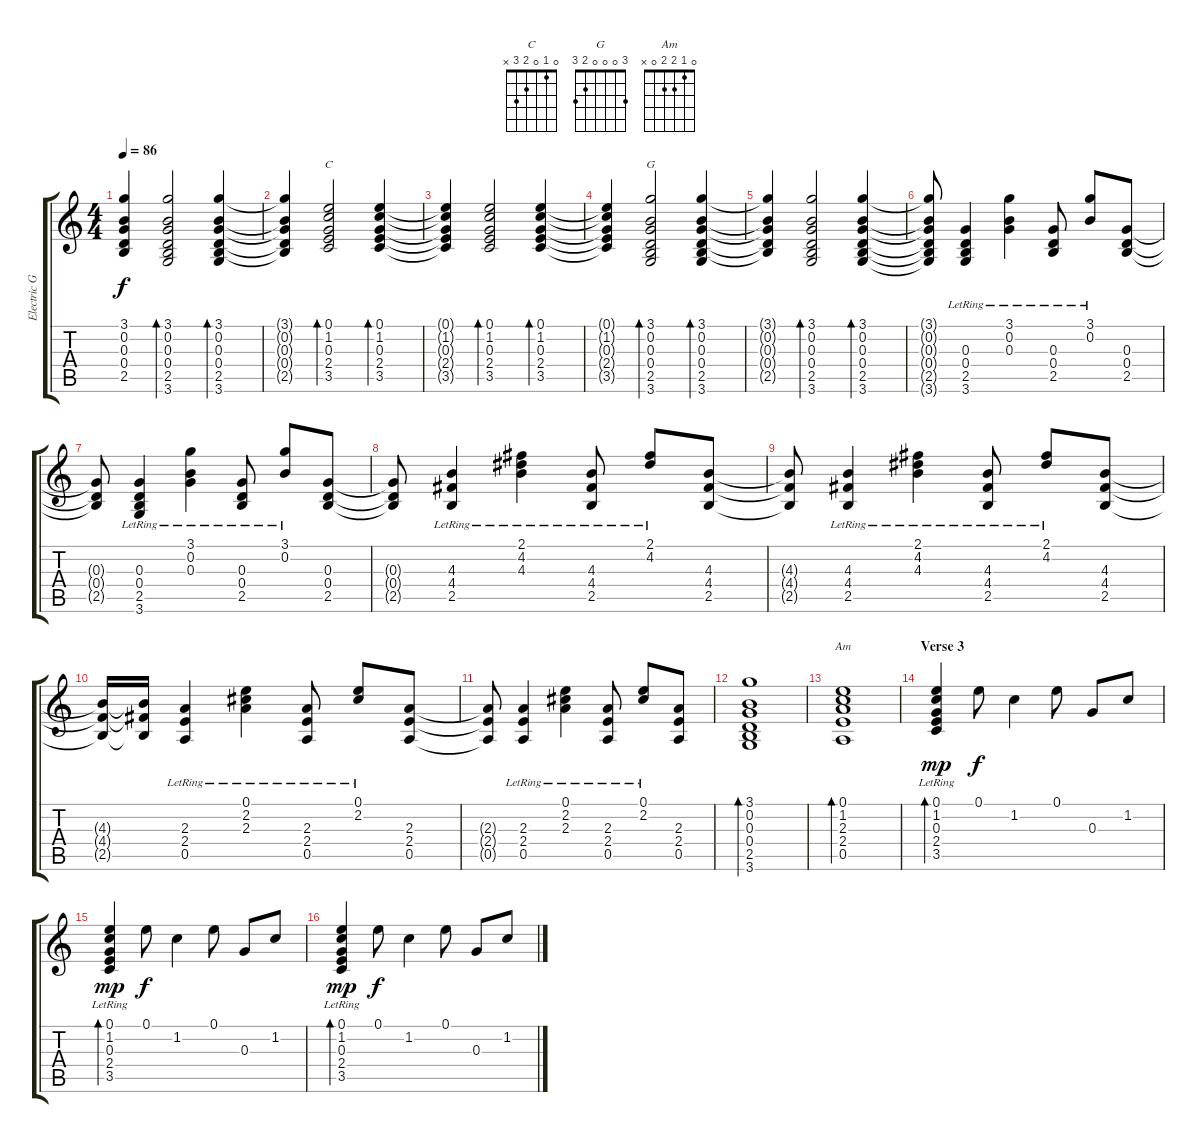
\track ("Electric Guitar (Gano)" "Electric G") {instrument electricguitarclean}
\staff {score tabs}
\tuning (E4 B3 G3 D3 A2 E2) {hide}
\chord ("C" 0 1 0 2 3 x)
\chord ("G" 3 0 0 0 2 3)
\chord ("Am" 0 1 2 2 0 x)
\ts (4 4)
\tempo 86
\clef g2
\ks c
(3.1{t} 0.2{t} 0.3{t} 0.4{t} 2.5{t}).4{dy f} (3.1 0.2 0.3 0.4 2.5 3.6).2{bd 30} (3.1 0.2 0.3 0.4 2.5 3.6).4{bd 30} |
(3.1{t} 0.2{t} 0.3{t} 0.4{t} 2.5{t}).4 (0.1 1.2 0.3 2.4 3.5).2{bd 30 ch "C"} (0.1 1.2 0.3 2.4 3.5).4{bd 30} |
(0.1{t} 1.2{t} 0.3{t} 2.4{t} 3.5{t}).4 (0.1 1.2 0.3 2.4 3.5).2{bd 30} (0.1 1.2 0.3 2.4 3.5).4{bd 30} |
(0.1{t} 1.2{t} 0.3{t} 2.4{t} 3.5{t}).4 (3.1 0.2 0.3 0.4 2.5 3.6).2{bd 30 ch "G"} (3.1 0.2 0.3 0.4 2.5 3.6).4{bd 30} |
(3.1{t} 0.2{t} 0.3{t} 0.4{t} 2.5{t}).4 (3.1 0.2 0.3 0.4 2.5 3.6).2{bd 30} (3.1 0.2 0.3 0.4 2.5 3.6).4{bd 30} |
(3.1{t} 0.2{t} 0.3{t} 0.4{t} 2.5{t} 3.6{t}).8 (0.3 0.4{lr} 2.5{lr} 3.6{lr}).4 (3.1{lr} 0.2{lr} 0.3).4 (0.3{lr} 0.4{lr} 2.5{lr}).8 (3.1{lr} 0.2{lr}).8 (0.3 0.4 2.5).8 |
(0.3{t} 0.4{t} 2.5{t}).8 (0.3 0.4{lr} 2.5{lr} 3.6{lr}).4 (3.1{lr} 0.2{lr} 0.3).4 (0.3{lr} 0.4{lr} 2.5{lr}).8 (3.1{lr} 0.2{lr}).8 (0.3 0.4 2.5).8 |
(0.3{t} 0.4{t} 2.5{t}).8 (4.3 4.4{lr} 2.5{lr}).4 (2.1{lr} 4.2{lr} 4.3).4 (4.3{lr} 4.4{lr} 2.5{lr}).8 (2.1{lr} 4.2{lr}).8 (4.3 4.4 2.5).8 |
(4.3{t} 4.4{t} 2.5{t}).8 (4.3 4.4{lr} 2.5{lr}).4 (2.1{lr} 4.2{lr} 4.3).4 (4.3{lr} 4.4{lr} 2.5{lr}).8 (2.1{lr} 4.2{lr}).8 (4.3 4.4 2.5).8 |
(4.3{t} 4.4{t} 2.5{t}).16 (4.3{t} 4.4{t} 2.5{t}).16 (2.3 2.4{lr} 0.5{lr}).4 (0.1{lr} 2.2{lr} 2.3).4 (2.3{lr} 2.4{lr} 0.5).8 (0.1{lr} 2.2{lr}).8 (2.3 2.4 0.5).8 |
(2.3{t} 2.4{t} 0.5{t}).8 (2.3 2.4{lr} 0.5{lr}).4 (0.1{lr} 2.2{lr} 2.3).4 (2.3{lr} 2.4{lr} 0.5).8 (0.1{lr} 2.2{lr}).8 (2.3 2.4 0.5).8 |
(3.1 0.2 0.3 0.4 2.5 3.6).1{bd 480} |
(0.1 1.2 2.3 2.4 0.5).1{bd 480 ch "Am"} |
\section ("" "Verse 3")
(0.1{lr} 1.2 0.3{lr} 2.4{lr} 3.5{lr}).4{bd 120 dy mp} 0.1.8{dy f} 1.2.4 0.1.8 0.3.8 1.2.8 |
(0.1{lr} 1.2 0.3{lr} 2.4{lr} 3.5{lr}).4{bd 120 dy mp} 0.1.8{dy f} 1.2.4 0.1.8 0.3.8 1.2.8 |
(0.1{lr} 1.2 0.3{lr} 2.4{lr} 3.5{lr}).4{bd 120 dy mp} 0.1.8{dy f} 1.2.4 0.1.8 0.3.8 1.2.8
